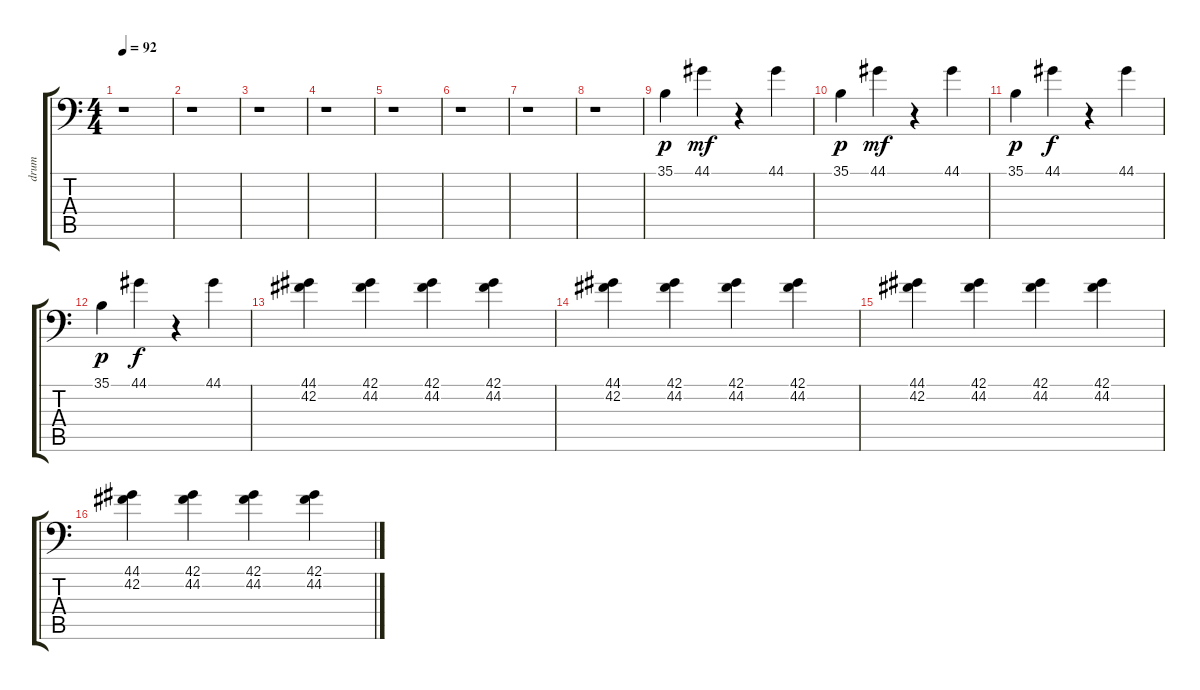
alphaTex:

\track ("drum" "drum") {instrument acousticgrandpiano}
\staff {score tabs}
\tuning (C-1 C-1 C-1 C-1 C-1 C-1) {hide}
\ts (4 4)
\tempo 92
\clef f4
\ks c
r.1{dy mf} |
r.1 |
r.1 |
r.1 |
r.1 |
r.1 |
r.1 |
r.1 |
35.1.4{dy p} 44.1.4{dy mf} r.4 44.1.4 |
35.1.4{dy p} 44.1.4{dy mf} r.4 44.1.4 |
35.1.4{dy p} 44.1.4{dy f} r.4 44.1.4 |
35.1.4{dy p} 44.1.4{dy f} r.4 44.1.4 |
(44.1 42.2).4 (42.1 44.2).4 (42.1 44.2).4 (42.1 44.2).4 |
(44.1 42.2).4 (42.1 44.2).4 (42.1 44.2).4 (42.1 44.2).4 |
(44.1 42.2).4 (42.1 44.2).4 (42.1 44.2).4 (42.1 44.2).4 |
(44.1 42.2).4 (42.1 44.2).4 (42.1 44.2).4 (42.1 44.2).4
